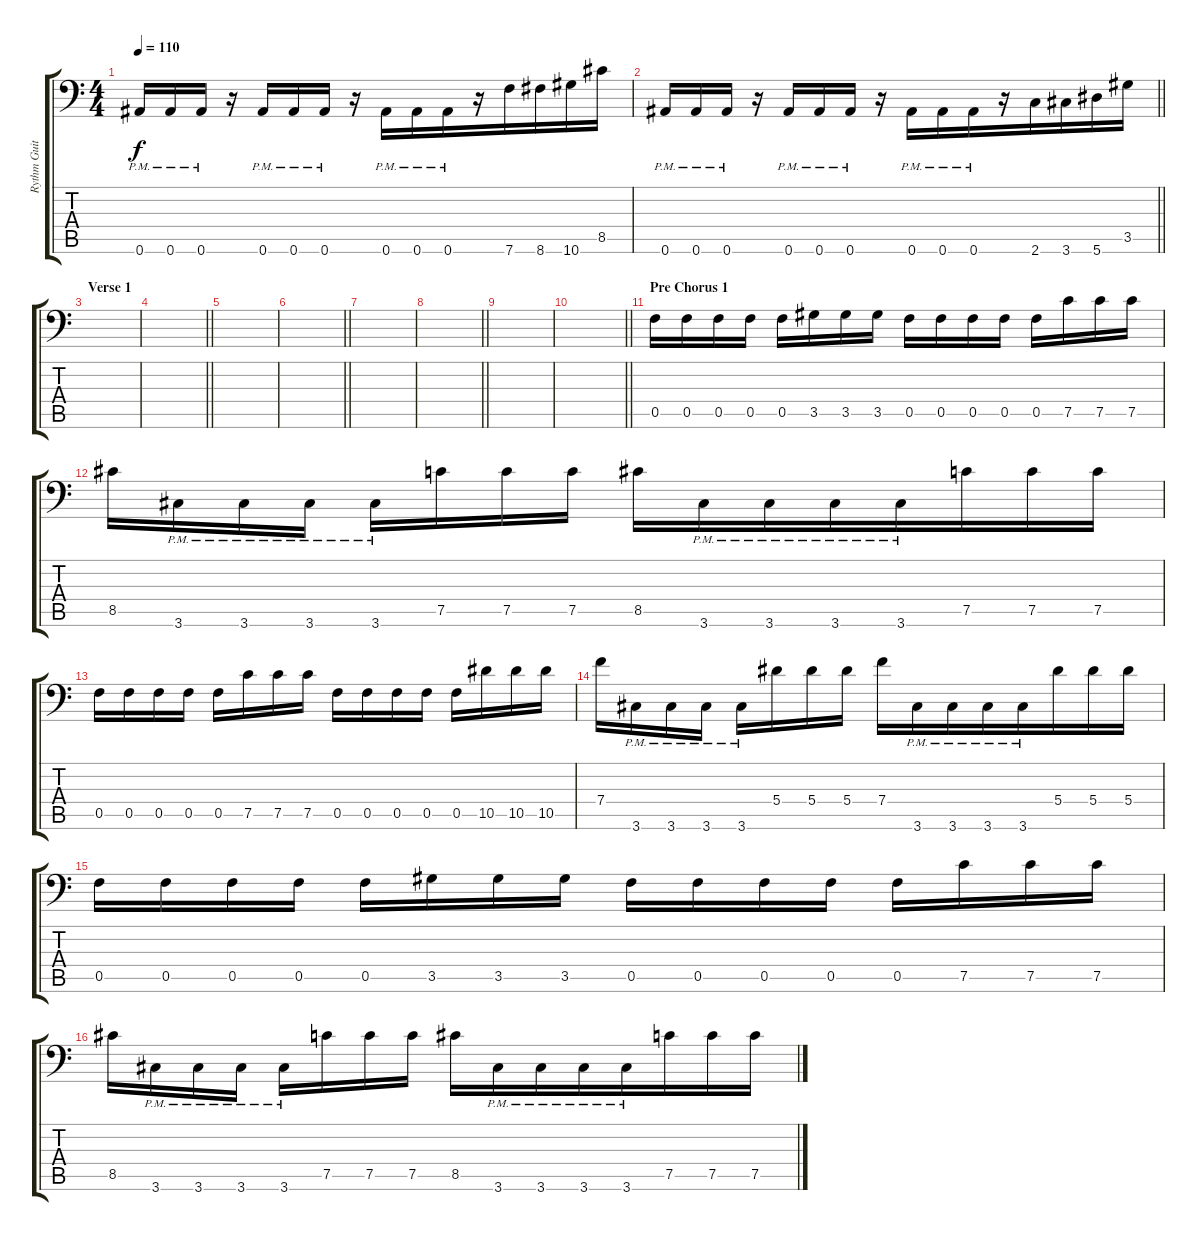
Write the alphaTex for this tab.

\track ("Rythm Guitar 1" "Rythm Guit") {instrument distortionguitar}
\staff {score tabs}
\tuning (C4 G3 Eb3 Bb2 F2 Bb1) {hide}
\ts (4 4)
\tempo 110
\clef f4
\ks c
0.6{pm}.16{dy f} 0.6{pm}.16 0.6{pm}.16 r.16{beam merge} 0.6{pm}.16 0.6{pm}.16{beam merge} 0.6{pm}.16 r.16 0.6{pm}.16 0.6{pm}.16 0.6{pm}.16{beam merge} r.16 7.6.16 8.6.16{beam merge} 10.6.16{beam merge} 8.5.16 |
\barLineRight lightlight
0.6{pm}.16 0.6{pm}.16 0.6{pm}.16 r.16{beam merge} 0.6{pm}.16 0.6{pm}.16{beam merge} 0.6{pm}.16 r.16 0.6{pm}.16 0.6{pm}.16 0.6{pm}.16{beam merge} r.16 2.6.16 3.6.16{beam merge} 5.6.16{beam merge} 3.5.16 |
\section ("" "Verse 1")
|
\barLineRight lightlight
|
|
\barLineRight lightlight
|
|
\barLineRight lightlight
|
|
\barLineRight lightlight
|
\section ("" "Pre Chorus 1")
0.5.16{beam merge} 0.5.16{beam merge} 0.5.16 0.5.16 0.5.16 3.5.16{beam merge} 3.5.16 3.5.16 0.5.16 0.5.16 0.5.16 0.5.16 0.5.16 7.5.16 7.5.16 7.5.16 |
8.5.16{beam merge} 3.6{pm}.16 3.6{pm}.16 3.6{pm}.16 3.6{pm}.16 7.5.16 7.5.16 7.5.16 8.5.16 3.6{pm}.16 3.6{pm}.16{beam merge} 3.6{pm}.16{beam merge} 3.6{pm}.16 7.5.16 7.5.16 7.5.16 |
0.5.16{beam merge} 0.5.16{beam merge} 0.5.16 0.5.16 0.5.16 7.5.16{beam merge} 7.5.16 7.5.16 0.5.16 0.5.16 0.5.16 0.5.16 0.5.16 10.5.16 10.5.16 10.5.16 |
7.4.16{beam merge} 3.6{pm}.16 3.6{pm}.16 3.6{pm}.16 3.6{pm}.16 5.4.16 5.4.16 5.4.16 7.4.16 3.6{pm}.16 3.6{pm}.16{beam merge} 3.6{pm}.16{beam merge} 3.6{pm}.16 5.4.16 5.4.16 5.4.16 |
0.5.16{beam merge} 0.5.16{beam merge} 0.5.16 0.5.16 0.5.16 3.5.16{beam merge} 3.5.16 3.5.16 0.5.16 0.5.16 0.5.16 0.5.16 0.5.16 7.5.16 7.5.16 7.5.16 |
8.5.16{beam merge} 3.6{pm}.16 3.6{pm}.16 3.6{pm}.16 3.6{pm}.16 7.5.16 7.5.16 7.5.16 8.5.16 3.6{pm}.16 3.6{pm}.16{beam merge} 3.6{pm}.16{beam merge} 3.6{pm}.16 7.5.16 7.5.16 7.5.16
